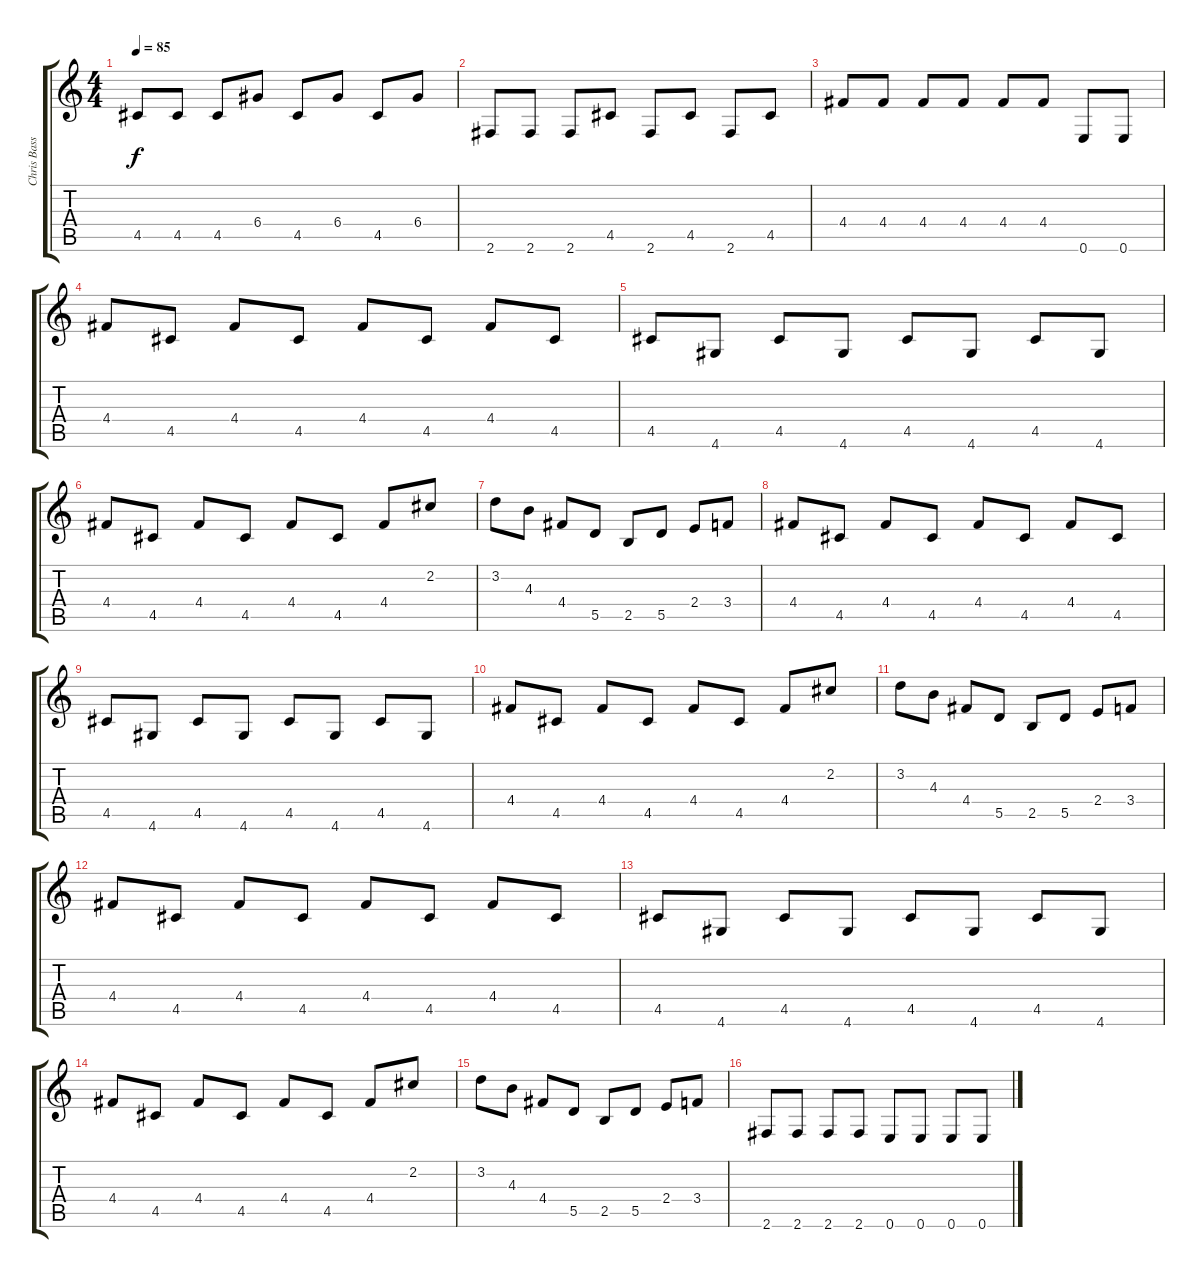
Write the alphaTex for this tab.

\track ("Chris Bass" "Chris Bass") {instrument electricbassfinger}
\staff {score tabs}
\tuning (E4 B3 G3 D3 A2 E2) {hide}
\ts (4 4)
\tempo 85
\clef g2
\ks c
4.5.8{dy f} 4.5.8 4.5.8 6.4.8 4.5.8 6.4.8 4.5.8 6.4.8 |
2.6.8 2.6.8 2.6.8 4.5.8 2.6.8 4.5.8 2.6.8 4.5.8 |
4.4.8 4.4.8 4.4.8 4.4.8 4.4.8 4.4.8 0.6.8 0.6.8 |
4.4.8 4.5.8 4.4.8 4.5.8 4.4.8 4.5.8 4.4.8 4.5.8 |
4.5.8 4.6.8 4.5.8 4.6.8 4.5.8 4.6.8 4.5.8 4.6.8 |
4.4.8 4.5.8 4.4.8 4.5.8 4.4.8 4.5.8 4.4.8 2.2.8 |
3.2.8 4.3.8 4.4.8 5.5.8 2.5.8 5.5.8 2.4.8 3.4.8 |
4.4.8 4.5.8 4.4.8 4.5.8 4.4.8 4.5.8 4.4.8 4.5.8 |
4.5.8 4.6.8 4.5.8 4.6.8 4.5.8 4.6.8 4.5.8 4.6.8 |
4.4.8 4.5.8 4.4.8 4.5.8 4.4.8 4.5.8 4.4.8 2.2.8 |
3.2.8 4.3.8 4.4.8 5.5.8 2.5.8 5.5.8 2.4.8 3.4.8 |
4.4.8 4.5.8 4.4.8 4.5.8 4.4.8 4.5.8 4.4.8 4.5.8 |
4.5.8 4.6.8 4.5.8 4.6.8 4.5.8 4.6.8 4.5.8 4.6.8 |
4.4.8 4.5.8 4.4.8 4.5.8 4.4.8 4.5.8 4.4.8 2.2.8 |
3.2.8 4.3.8 4.4.8 5.5.8 2.5.8 5.5.8 2.4.8 3.4.8 |
2.6.8 2.6.8 2.6.8 2.6.8 0.6.8 0.6.8 0.6.8 0.6.8
